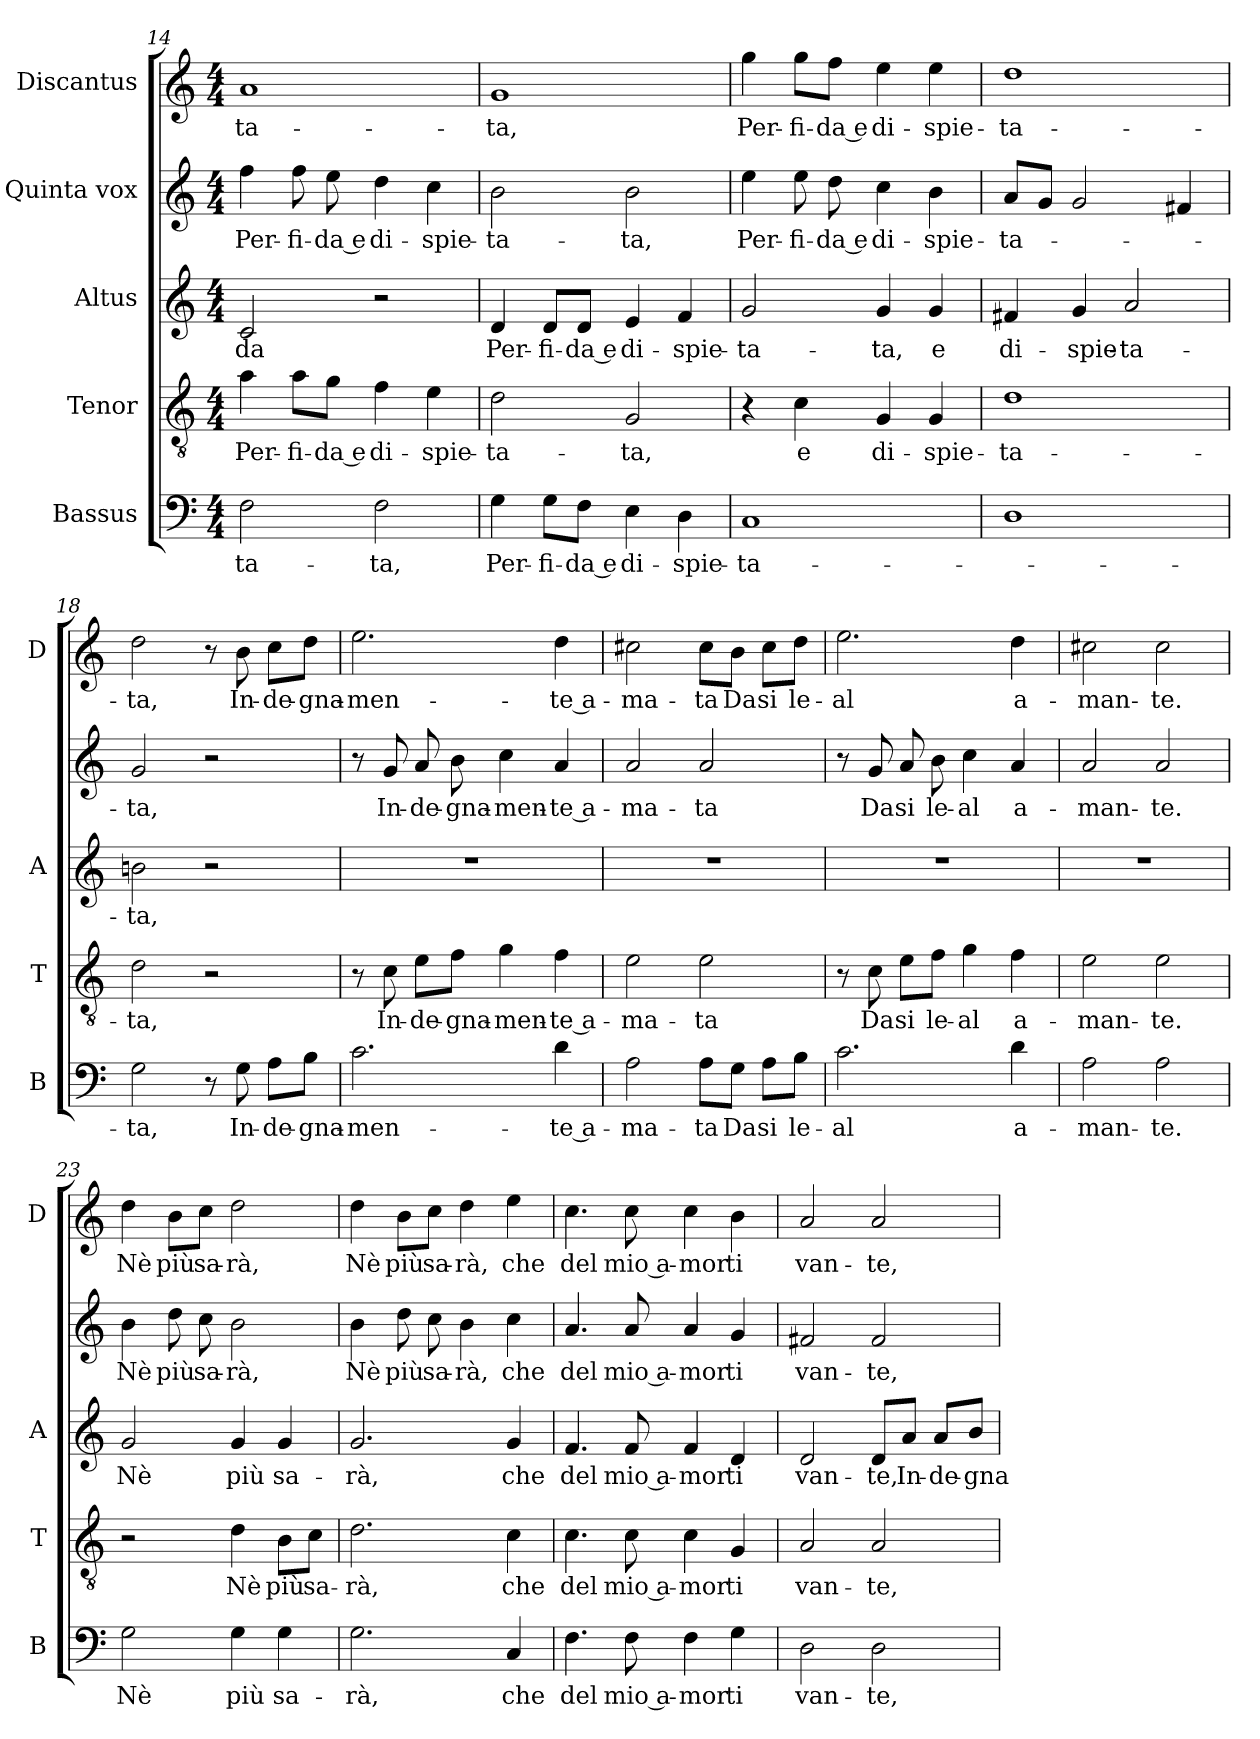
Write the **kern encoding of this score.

**kern	**text	**kern	**text	**kern	**text	**kern	**text	**kern	**text
*part5	*part5	*part4	*part4	*part3	*part3	*part2	*part2	*part1	*part1
*staff5	*staff5	*staff4	*staff4	*staff3	*staff3	*staff2	*staff2	*staff1	*staff1
*I"Bassus	*	*I"Tenor	*	*I"Altus	*	*I"Quinta vox	*	*I"Discantus	*
*I'B	*	*I'T	*	*I'A	*	*	*	*I'D	*
*clefF4	*	*clefGv2	*	*clefG2	*	*clefG2	*	*clefG2	*
*k[]	*	*k[]	*	*k[]	*	*k[]	*	*k[]	*
*C:	*	*C:	*	*C:	*	*C:	*	*C:	*
*M4/4	*	*M4/4	*	*M4/4	*	*M4/4	*	*M4/4	*
=14	=14	=14	=14	=14	=14	=14	=14	=14	=14
!	!LO:LY:b	!	!LO:LY:b	!	!LO:LY:b	!	!LO:LY:b	!	!LO:LY:b
2F\	-ta-	4a\	Per-	2c/	-da	4ff\	Per-	1a	-ta-
!	!	!	!LO:LY:b	!	!	!	!LO:LY:b	!	!
.	.	8a\L	-fi-	.	.	8ff\	-fi-	.	.
!	!	!	!LO:LY:b	!	!	!	!LO:LY:b	!	!
.	.	8g\J	-da e	.	.	8ee\	-da e	.	.
!	!LO:LY:b	!	!LO:LY:b	!	!	!	!LO:LY:b	!	!
2F\	-ta,	4f\	di-	2r	.	4dd\	di-	.	.
!	!	!	!LO:LY:b	!	!	!	!LO:LY:b	!	!
.	.	4e\	-spie-	.	.	4cc\	-spie-	.	.
=15	=15	=15	=15	=15	=15	=15	=15	=15	=15
!	!LO:LY:b	!	!LO:LY:b	!	!LO:LY:b	!	!LO:LY:b	!	!LO:LY:b
4G\	Per-	2d\	-ta-	4d/	Per-	2b\	-ta-	1g	-ta,
!	!LO:LY:b	!	!	!	!LO:LY:b	!	!	!	!
8G\L	-fi-	.	.	8d/L	-fi-	.	.	.	.
!	!LO:LY:b	!	!	!	!LO:LY:b	!	!	!	!
8F\J	-da e	.	.	8d/J	-da e	.	.	.	.
!	!LO:LY:b	!	!LO:LY:b	!	!LO:LY:b	!	!LO:LY:b	!	!
4E\	di-	2G/	-ta,	4e/	di-	2b\	-ta,	.	.
!	!LO:LY:b	!	!	!	!LO:LY:b	!	!	!	!
4D\	-spie-	.	.	4f/	-spie-	.	.	.	.
=16	=16	=16	=16	=16	=16	=16	=16	=16	=16
!	!LO:LY:b	!	!	!	!LO:LY:b	!	!LO:LY:b	!	!LO:LY:b
1C	-ta-	4r	.	2g/	-ta-	4ee\	Per-	4gg\	Per-
!	!	!	!LO:LY:b	!	!	!	!LO:LY:b	!	!LO:LY:b
.	.	4c\	e	.	.	8ee\	-fi-	8gg\L	-fi-
!	!	!	!	!	!	!	!LO:LY:b	!	!LO:LY:b
.	.	.	.	.	.	8dd\	-da e	8ff\J	-da e
!	!	!	!LO:LY:b	!	!LO:LY:b	!	!LO:LY:b	!	!LO:LY:b
.	.	4G/	di-	4g/	-ta,	4cc\	di-	4ee\	di-
!	!	!	!LO:LY:b	!	!LO:LY:b	!	!LO:LY:b	!	!LO:LY:b
.	.	4G/	-spie-	4g/	e	4b\	-spie-	4ee\	-spie-
=17	=17	=17	=17	=17	=17	=17	=17	=17	=17
!	!	!	!LO:LY:b	!	!LO:LY:b	!	!LO:LY:b	!	!LO:LY:b
1D	.	1d	-ta-	4f#X/	di-	8a/L	-ta-	1dd	-ta-
.	.	.	.	.	.	8g/J	.	.	.
!	!	!	!	!	!LO:LY:b	!	!	!	!
.	.	.	.	4g/	-spie-	2g/	.	.	.
!	!	!	!	!	!LO:LY:b	!	!	!	!
.	.	.	.	2a/	-ta-	.	.	.	.
.	.	.	.	.	.	4f#X/	.	.	.
=18	=18	=18	=18	=18	=18	=18	=18	=18	=18
!	!LO:LY:b	!	!LO:LY:b	!	!LO:LY:b	!	!LO:LY:b	!	!LO:LY:b
2G\	-ta,	2d\	-ta,	2bni\	-ta,	2g/	-ta,	2dd\	-ta,
8r	.	2r	.	2r	.	2r	.	8r	.
!	!LO:LY:b	!	!	!	!	!	!	!	!LO:LY:b
8G\	In-	.	.	.	.	.	.	8b\	In-
!	!LO:LY:b	!	!	!	!	!	!	!	!LO:LY:b
8A\L	-de-	.	.	.	.	.	.	8cc\L	-de-
!	!LO:LY:b	!	!	!	!	!	!	!	!LO:LY:b
8B\J	-gna-	.	.	.	.	.	.	8dd\J	-gna-
!!LO:LB:g=z
=19	=19	=19	=19	=19	=19	=19	=19	=19	=19
!	!LO:LY:b	!	!	!	!	!	!	!	!LO:LY:b
2.c\	-men-	8r	.	1r	.	8r	.	2.ee\	-men-
!	!	!	!LO:LY:b	!	!	!	!LO:LY:b	!	!
.	.	8c\	In-	.	.	8g/	In-	.	.
!	!	!	!LO:LY:b	!	!	!	!LO:LY:b	!	!
.	.	8e\L	-de-	.	.	8a/	-de-	.	.
!	!	!	!LO:LY:b	!	!	!	!LO:LY:b	!	!
.	.	8f\J	-gna-	.	.	8b\	-gna-	.	.
!	!	!	!LO:LY:b	!	!	!	!LO:LY:b	!	!
.	.	4g\	-men-	.	.	4cc\	-men-	.	.
!	!LO:LY:b	!	!LO:LY:b	!	!	!	!LO:LY:b	!	!LO:LY:b
4d\	-te a-	4f\	-te a-	.	.	4a/	-te a-	4dd\	-te a-
=20	=20	=20	=20	=20	=20	=20	=20	=20	=20
!	!LO:LY:b	!	!LO:LY:b	!	!	!	!LO:LY:b	!	!LO:LY:b
2A\	-ma-	2e\	-ma-	1r	.	2a/	-ma-	2cc#X\	-ma-
!	!LO:LY:b	!	!LO:LY:b	!	!	!	!LO:LY:b	!	!LO:LY:b
8A\L	-ta	2e\	-ta	.	.	2a/	-ta	8cc#\L	-ta
!	!LO:LY:b	!	!	!	!	!	!	!	!LO:LY:b
8G\J	Da	.	.	.	.	.	.	8b\J	Da
!	!LO:LY:b	!	!	!	!	!	!	!	!LO:LY:b
8A\L	si	.	.	.	.	.	.	8cc#\L	si
!	!LO:LY:b	!	!	!	!	!	!	!	!LO:LY:b
8B\J	le-	.	.	.	.	.	.	8dd\J	le-
=21	=21	=21	=21	=21	=21	=21	=21	=21	=21
!	!LO:LY:b	!	!	!	!	!	!	!	!LO:LY:b
2.c\	-al	8r	.	1r	.	8r	.	2.ee\	-al
!	!	!	!LO:LY:b	!	!	!	!LO:LY:b	!	!
.	.	8c\	Da	.	.	8g/	Da	.	.
!	!	!	!LO:LY:b	!	!	!	!LO:LY:b	!	!
.	.	8e\L	si	.	.	8a/	si	.	.
!	!	!	!LO:LY:b	!	!	!	!LO:LY:b	!	!
.	.	8f\J	le-	.	.	8b\	le-	.	.
!	!	!	!LO:LY:b	!	!	!	!LO:LY:b	!	!
.	.	4g\	-al	.	.	4cc\	-al	.	.
!	!LO:LY:b	!	!LO:LY:b	!	!	!	!LO:LY:b	!	!LO:LY:b
4d\	a-	4f\	a-	.	.	4a/	a-	4dd\	a-
=22	=22	=22	=22	=22	=22	=22	=22	=22	=22
!	!LO:LY:b	!	!LO:LY:b	!	!	!	!LO:LY:b	!	!LO:LY:b
2A\	-man-	2e\	-man-	1r	.	2a/	-man-	2cc#X\	-man-
!	!LO:LY:b	!	!LO:LY:b	!	!	!	!LO:LY:b	!	!LO:LY:b
2A\	-te.	2e\	-te.	.	.	2a/	-te.	2cc#\	-te.
=23	=23	=23	=23	=23	=23	=23	=23	=23	=23
!	!LO:LY:b	!	!	!	!LO:LY:b	!	!LO:LY:b	!	!LO:LY:b
2G\	Nè	2r	.	2g/	Nè	4b\	Nè	4dd\	Nè
!	!	!	!	!	!	!	!LO:LY:b	!	!LO:LY:b
.	.	.	.	.	.	8dd\	più	8b\L	più
!	!	!	!	!	!	!	!LO:LY:b	!	!LO:LY:b
.	.	.	.	.	.	8cc\	sa-	8cc\J	sa-
!	!LO:LY:b	!	!LO:LY:b	!	!LO:LY:b	!	!LO:LY:b	!	!LO:LY:b
4G\	più	4d\	Nè	4g/	più	2b\	-rà,	2dd\	-rà,
!	!LO:LY:b	!	!LO:LY:b	!	!LO:LY:b	!	!	!	!
4G\	sa-	8B\L	più	4g/	sa-	.	.	.	.
!	!	!	!LO:LY:b	!	!	!	!	!	!
.	.	8c\J	sa-	.	.	.	.	.	.
=24	=24	=24	=24	=24	=24	=24	=24	=24	=24
!	!LO:LY:b	!	!LO:LY:b	!	!LO:LY:b	!	!LO:LY:b	!	!LO:LY:b
2.G\	-rà,	2.d\	-rà,	2.g/	-rà,	4b\	Nè	4dd\	Nè
!	!	!	!	!	!	!	!LO:LY:b	!	!LO:LY:b
.	.	.	.	.	.	8dd\	più	8b\L	più
!	!	!	!	!	!	!	!LO:LY:b	!	!LO:LY:b
.	.	.	.	.	.	8cc\	sa-	8cc\J	sa-
!	!	!	!	!	!	!	!LO:LY:b	!	!LO:LY:b
.	.	.	.	.	.	4b\	-rà,	4dd\	-rà,
!	!LO:LY:b	!	!LO:LY:b	!	!LO:LY:b	!	!LO:LY:b	!	!LO:LY:b
4C/	che	4c\	che	4g/	che	4cc\	che	4ee\	che
!!LO:LB:g=z
=25	=25	=25	=25	=25	=25	=25	=25	=25	=25
!	!LO:LY:b	!	!LO:LY:b	!	!LO:LY:b	!	!LO:LY:b	!	!LO:LY:b
4.F\	del	4.c\	del	4.f/	del	4.a/	del	4.cc\	del
!	!LO:LY:b	!	!LO:LY:b	!	!LO:LY:b	!	!LO:LY:b	!	!LO:LY:b
8F\	mio a-	8c\	mio a-	8f/	mio a-	8a/	mio a-	8cc\	mio a-
!	!LO:LY:b	!	!LO:LY:b	!	!LO:LY:b	!	!LO:LY:b	!	!LO:LY:b
4F\	-mor	4c\	-mor	4f/	-mor	4a/	-mor	4cc\	-mor
!	!LO:LY:b	!	!LO:LY:b	!	!LO:LY:b	!	!LO:LY:b	!	!LO:LY:b
4G\	ti	4G/	ti	4d/	ti	4g/	ti	4b\	ti
=26	=26	=26	=26	=26	=26	=26	=26	=26	=26
!	!LO:LY:b	!	!LO:LY:b	!	!LO:LY:b	!	!LO:LY:b	!	!LO:LY:b
2D\	van-	2A/	van-	2d/	van-	2f#X/	van-	2a/	van-
!	!LO:LY:b	!	!LO:LY:b	!	!LO:LY:b	!	!LO:LY:b	!	!LO:LY:b
2D\	-te,	2A/	-te,	8d/L	-te,	2f#/	-te,	2a/	-te,
!	!	!	!	!	!LO:LY:b	!	!	!	!
.	.	.	.	8a/J	In-	.	.	.	.
!	!	!	!	!	!LO:LY:b	!	!	!	!
.	.	.	.	8a/L	-de-	.	.	.	.
!	!	!	!	!	!LO:LY:b	!	!	!	!
.	.	.	.	8b/J	-gna-	.	.	.	.
=	=	=	=	=	=	=	=	=	=
*-	*-	*-	*-	*-	*-	*-	*-	*-	*-
